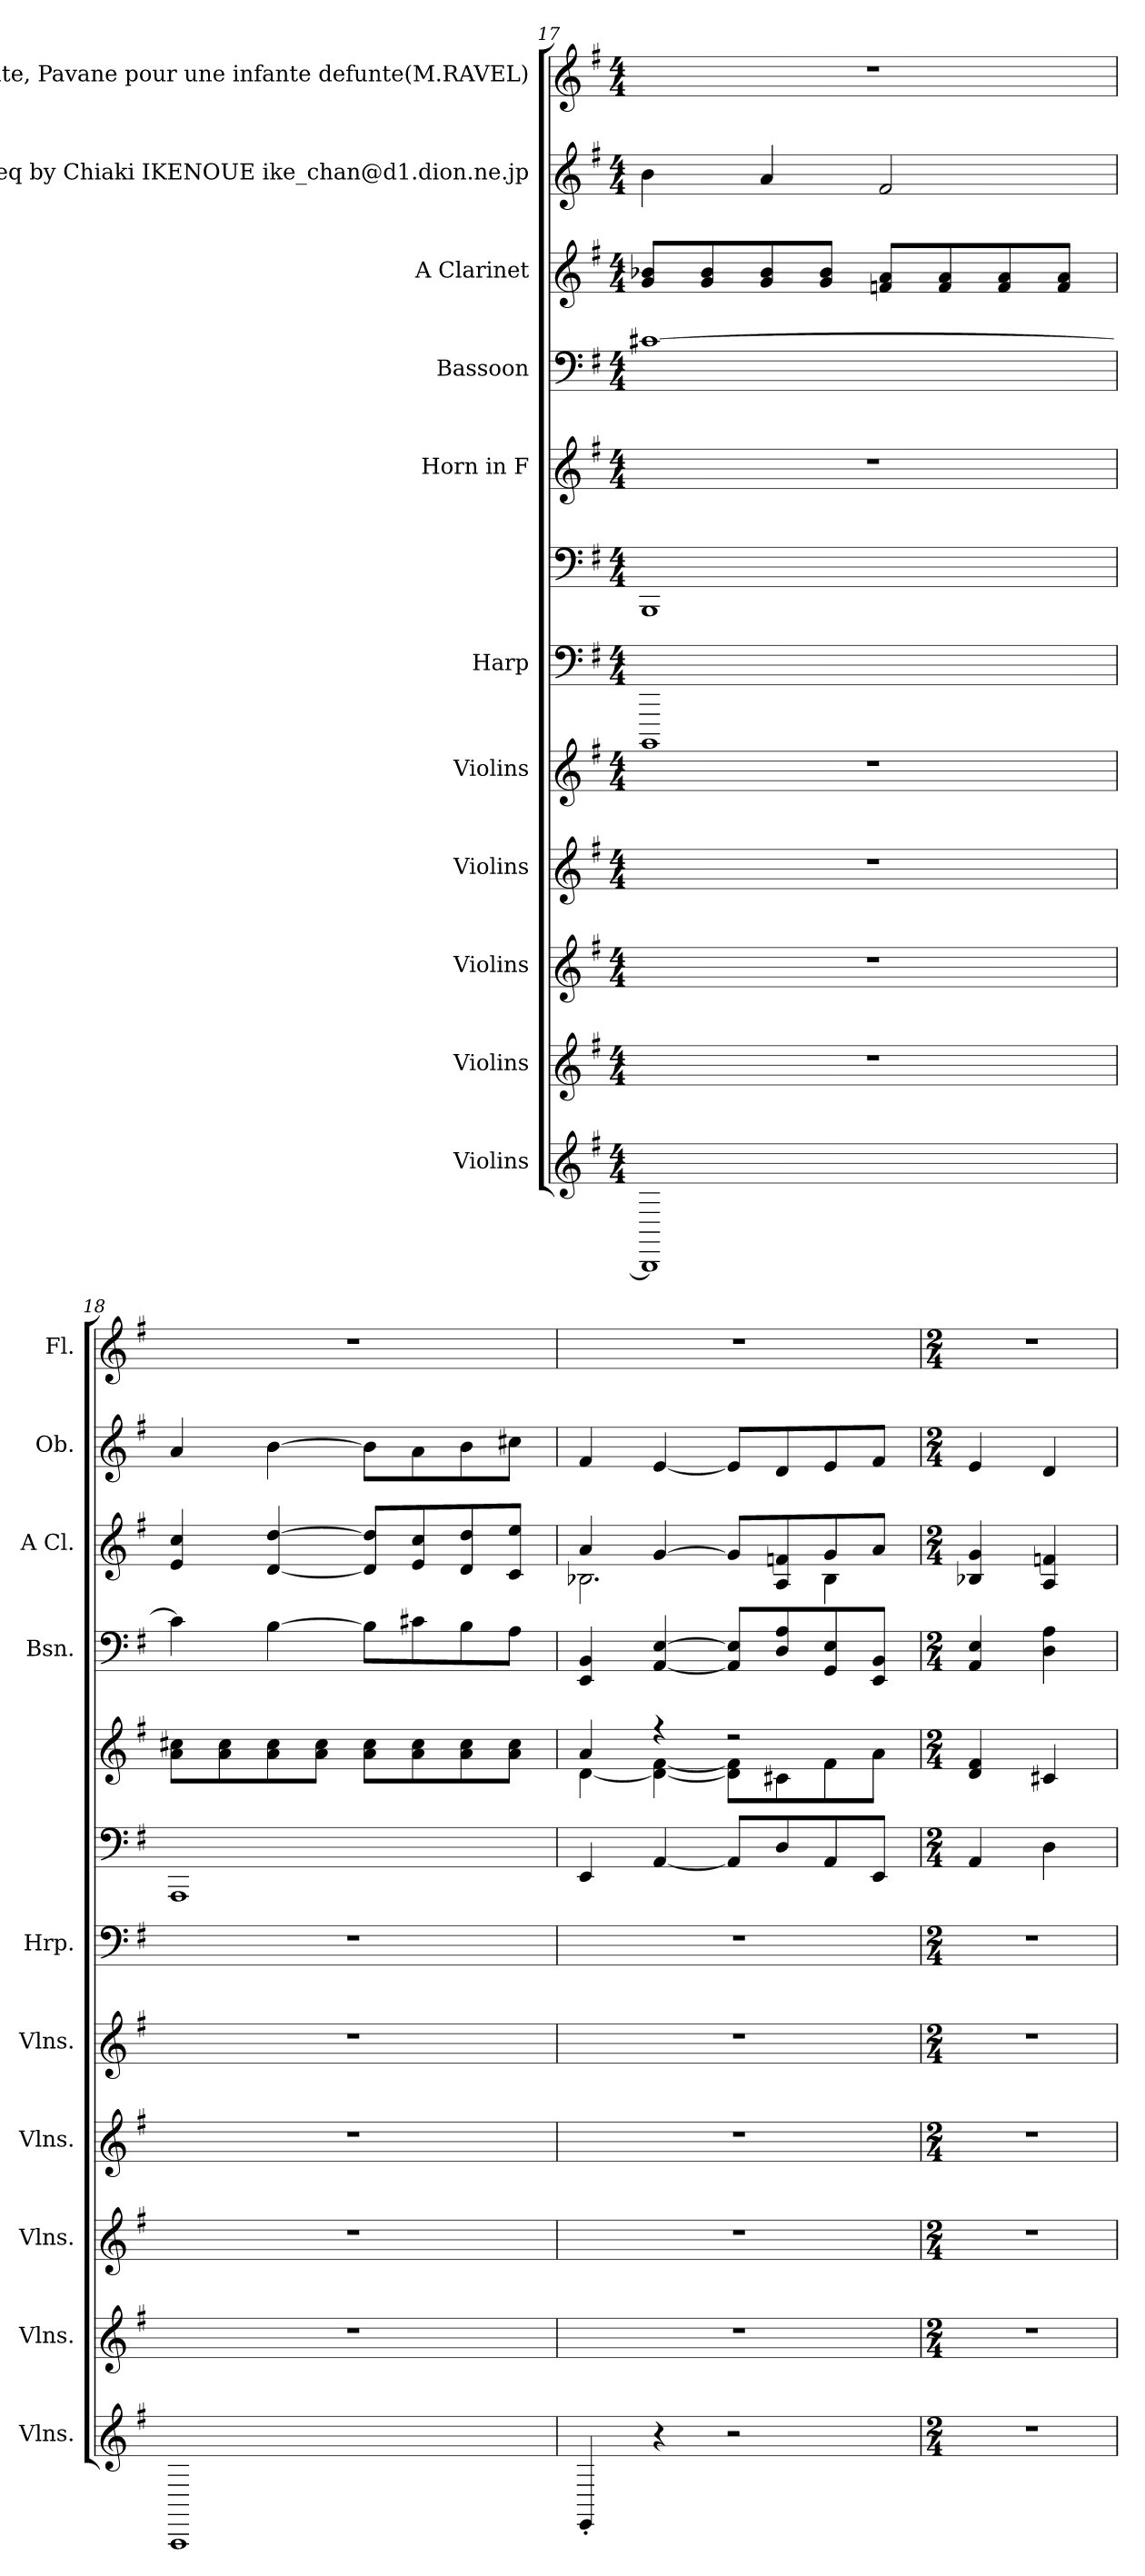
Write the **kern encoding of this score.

**kern	**kern	**kern	**kern	**kern	**kern	**kern	**kern	**kern	**kern	**kern	**kern
*part11	*part10	*part9	*part8	*part7	*part6	*part6	*part5	*part4	*part3	*part2	*part1
*staff12	*staff11	*staff10	*staff9	*staff8	*staff7	*staff6	*staff5	*staff4	*staff3	*staff2	*staff1
*I"Violins	*I"Violins	*I"Violins	*I"Violins	*I"Violins	*I"Harp	*	*I"Horn in F	*I"Bassoon	*I"A Clarinet	*I"Oboe, seq by Chiaki IKENOUE ike_chan@d1.dion.ne.jp	*I"Flute, Pavane pour une infante defunte(M.RAVEL)
*I'Vlns.	*I'Vlns.	*I'Vlns.	*I'Vlns.	*I'Vlns.	*I'Hrp.	*	*	*I'Bsn.	*I'A Cl.	*I'Ob.	*I'Fl.
*clefG2	*clefG2	*clefG2	*clefG2	*clefG2	*clefF4	*clefF4	*clefG2	*clefF4	*clefG2	*clefG2	*clefG2
*	*	*	*	*	*	*	*ITrd4c7	*	*ITrd2c3	*	*
*k[f#]	*k[f#]	*k[f#]	*k[f#]	*k[f#]	*k[f#]	*k[f#]	*k[]	*k[f#]	*k[f#c#g#d#]	*k[f#]	*k[f#]
*M4/4	*M4/4	*M4/4	*M4/4	*M4/4	*M4/4	*M4/4	*M4/4	*M4/4	*M4/4	*M4/4	*M4/4
=17	=17	=17	=17	=17	=17	=17	=17	=17	=17	=17	=17
1BBB]	1r	1r	1r	1r	1BBBB	1BBB	1r	[1c#X	8e/ 8gn/L	4b\	1r
.	.	.	.	.	.	.	.	.	8e/ 8g/	.	.
.	.	.	.	.	.	.	.	.	8e/ 8g/	4a/	.
.	.	.	.	.	.	.	.	.	8e/ 8g/J	.	.
.	.	.	.	.	.	.	.	.	8dn/ 8f#/L	2f#/	.
.	.	.	.	.	.	.	.	.	8d/ 8f#/	.	.
.	.	.	.	.	.	.	.	.	8d/ 8f#/	.	.
.	.	.	.	.	.	.	.	.	8d/ 8f#/J	.	.
=18	=18	=18	=18	=18	=18	=18	=18	=18	=18	=18	=18
1AAA	1r	1r	1r	1r	1r	1AAA	8d\ 8f#X\L	4c#\]	4c#/ 4a/	4a/	1r
.	.	.	.	.	.	.	8d\ 8f#\	.	.	.	.
.	.	.	.	.	.	.	8d\ 8f#\	[4B\	[4B/ [4b/	[4b\	.
.	.	.	.	.	.	.	8d\ 8f#\J	.	.	.	.
.	.	.	.	.	.	.	8d\ 8f#\L	8B\L]	8B/] 8b/]L	8b\L]	.
.	.	.	.	.	.	.	8d\ 8f#\	8c#X\	8c#/ 8a/	8a\	.
.	.	.	.	.	.	.	8d\ 8f#\	8B\	8B/ 8b/	8b\	.
.	.	.	.	.	.	.	8d\ 8f#\J	8A\J	8A/ 8cc#/J	8cc#X\J	.
!!LO:PB:g=z
=19	=19	=19	=19	=19	=19	=19	=19	=19	=19	=19	=19
*	*	*	*	*	*	*	*^	*	*^	*	*
4EE'/	1r	1r	1r	1r	1r	4EE/	4d/	[4G\	4EE/ 4BB/	4f#/	2.Gn\	4f#/	1r
4r	.	.	.	.	.	[4AA/	4r	4G\_ [4B\	[4AA/ [4E/	[4e/	.	[4e/	.
2r	.	.	.	.	.	8AA/L]	2r	8G\] 8B\]L	8AA/] 8E/]L	8e/L]	.	8e/L]	.
.	.	.	.	.	.	8D/	.	8F#X\	8D/ 8A/	8F#/ 8dn/	.	8d/	.
.	.	.	.	.	.	8AA/	.	8B\	8GG/ 8E/	8e/	4G\	8e/	.
.	.	.	.	.	.	8EE/J	.	8d\J	8EE/ 8BB/J	8f#/J	.	8f#/J	.
*	*	*	*	*	*	*	*v	*v	*	*v	*v	*	*
=20	=20	=20	=20	=20	=20	=20	=20	=20	=20	=20	=20
*M2/4	*M2/4	*M2/4	*M2/4	*M2/4	*M2/4	*M2/4	*M2/4	*M2/4	*M2/4	*M2/4	*M2/4
2r	2r	2r	2r	2r	2r	4AA/	4G/ 4B/	4AA/ 4E/	4Gn/ 4e/	4e/	2r
.	.	.	.	.	.	4D\	4F#X/	4D\ 4A\	4F#/ 4dn/	4d/	.
=	=	=	=	=	=	=	=	=	=	=	=
*-	*-	*-	*-	*-	*-	*-	*-	*-	*-	*-	*-
